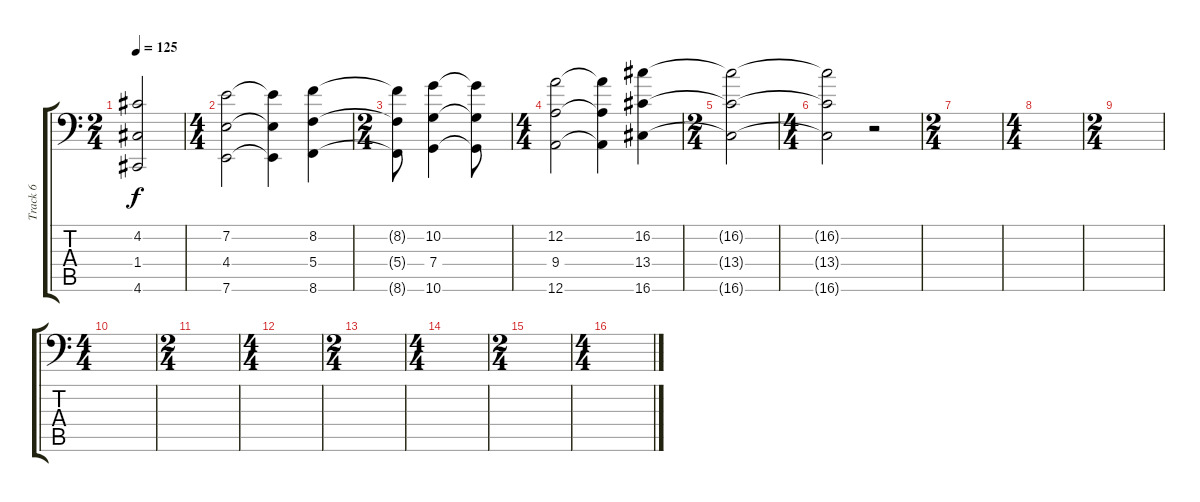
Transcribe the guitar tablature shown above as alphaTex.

\track ("Track 6" "Track 6") {instrument stringensemble1}
\staff {score tabs}
\tuning (D4 A3 F3 C3 G2 A1) {hide}
\ts (2 4)
\tempo 125
\clef f4
\ks c
(4.2{t} 1.4{t} 4.6{t}).2{dy f} |
\ts (4 4)
(7.2 4.4 7.6).2 (7.2{t} 4.4{t} 7.6{t}).4 (8.2 5.4 8.6).4 |
\ts (2 4)
(8.2{t} 5.4{t} 8.6{t}).8 (10.2 7.4 10.6).4 (10.2{t} 7.4{t} 10.6{t}).8 |
\ts (4 4)
(12.2 9.4 12.6).2 (12.2{t} 9.4{t} 12.6{t}).4 (16.2 13.4 16.6).4 |
\ts (2 4)
(16.2{t} 13.4{t} 16.6{t}).2 |
\ts (4 4)
(16.2{t} 13.4{t} 16.6{t}).2{volume 0} r.2 |
\ts (2 4)
|
\ts (4 4)
|
\ts (2 4)
|
\ts (4 4)
|
\ts (2 4)
|
\ts (4 4)
|
\ts (2 4)
|
\ts (4 4)
|
\ts (2 4)
|
\ts (4 4)
